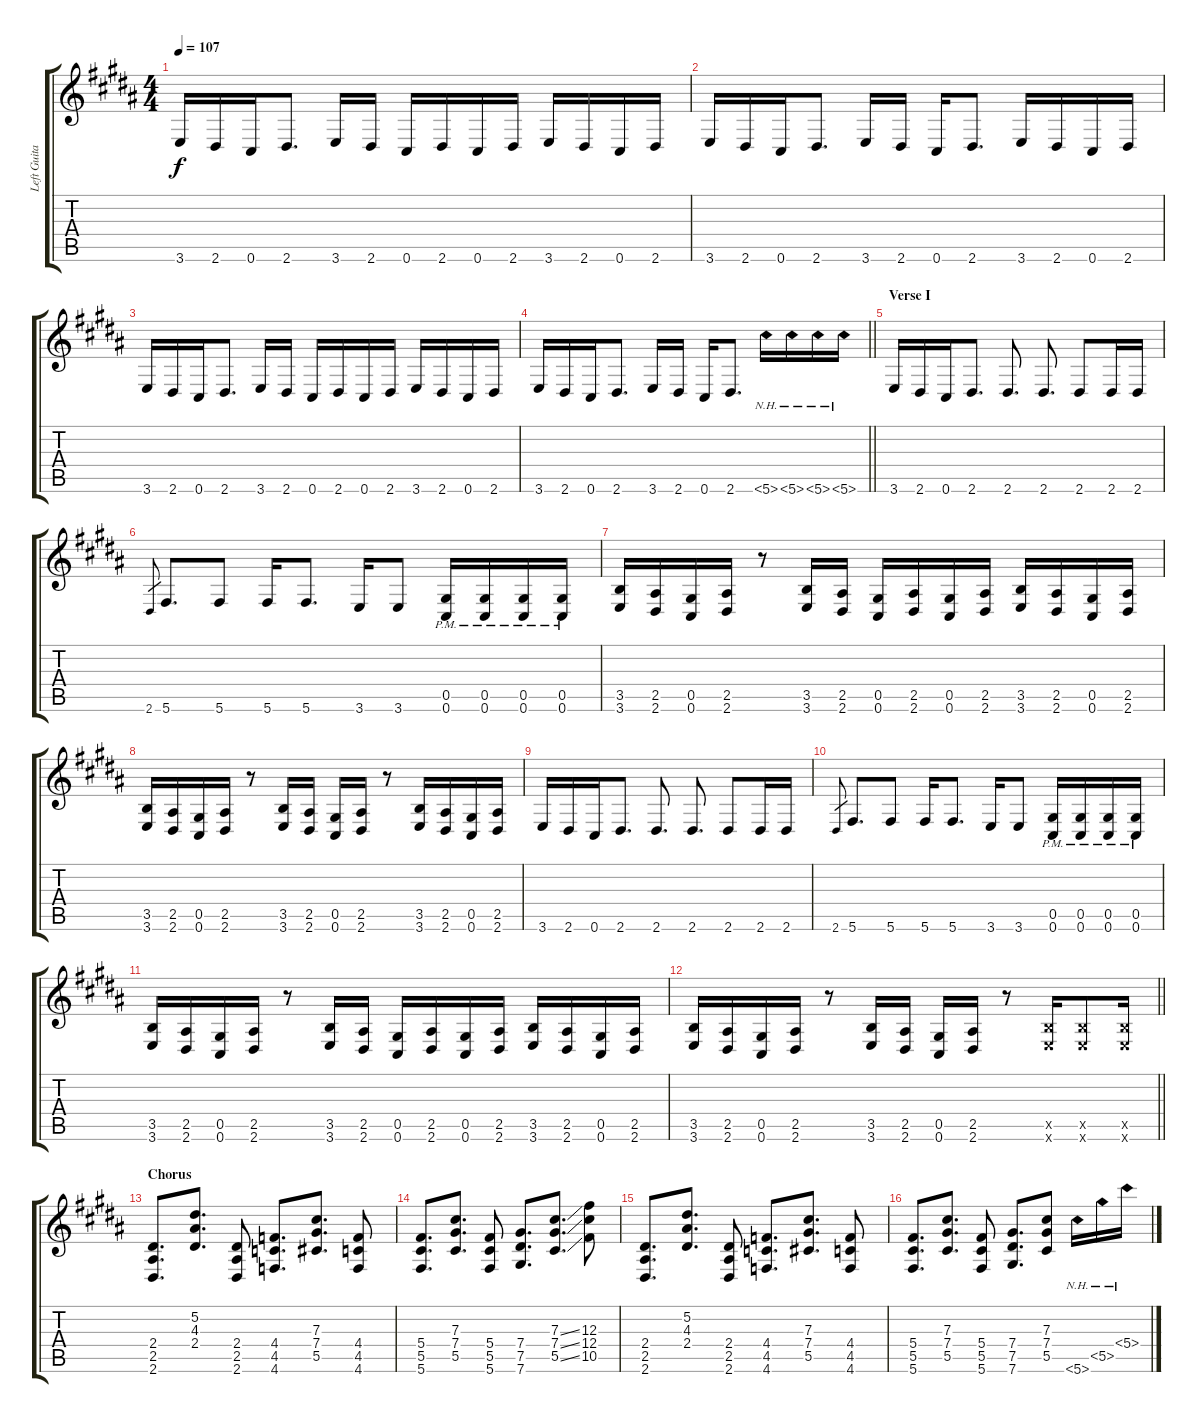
\track ("Left Guitar I" "Left Guita") {instrument overdrivenguitar}
\staff {score tabs}
\tuning (Eb4 Bb3 Gb3 Db3 Ab2 Db2) {hide}
\ts (4 4)
\tempo 107
\clef g2
\ks b
3.6.16{dy f} 2.6.16 0.6.16 2.6.8{d} 3.6.16 2.6.16 0.6.16 2.6.16 0.6.16 2.6.16 3.6.16 2.6.16 0.6.16 2.6.16 |
3.6.16 2.6.16 0.6.16 2.6.8{d} 3.6.16 2.6.16 0.6.16 2.6.8{d} 3.6.16 2.6.16 0.6.16 2.6.16 |
3.6.16 2.6.16 0.6.16 2.6.8{d} 3.6.16 2.6.16 0.6.16 2.6.16 0.6.16 2.6.16 3.6.16 2.6.16 0.6.16 2.6.16 |
\barLineRight lightlight
3.6.16 2.6.16 0.6.16 2.6.8{d} 3.6.16 2.6.16 0.6.16 2.6.8{d} 5.6{nh}.16 5.6{nh}.16 5.6{nh}.16 5.6{nh}.16 |
\section ("" "Verse I")
3.6.16 2.6.16 0.6.16 2.6.8{d} 2.6.8{d} 2.6.8{d} 2.6.8 2.6.16 2.6.16 |
2.6.8{gr} 5.6.8{d} 5.6.8 5.6.16 5.6.8{d} 3.6.16 3.6.8 (0.5{pm} 0.6{pm}).16 (0.5{pm} 0.6{pm}).16 (0.5{pm} 0.6{pm}).16 (0.5{pm} 0.6{pm}).16 |
(3.5 3.6).16 (2.5 2.6).16 (0.5 0.6).16 (2.5 2.6).16 r.8 (3.5 3.6).16 (2.5 2.6).16 (0.5 0.6).16 (2.5 2.6).16 (0.5 0.6).16 (2.5 2.6).16 (3.5 3.6).16 (2.5 2.6).16 (0.5 0.6).16 (2.5 2.6).16 |
(3.5 3.6).16 (2.5 2.6).16 (0.5 0.6).16 (2.5 2.6).16 r.8 (3.5 3.6).16 (2.5 2.6).16 (0.5 0.6).16 (2.5 2.6).16 r.8 (3.5 3.6).16 (2.5 2.6).16 (0.5 0.6).16 (2.5 2.6).16 |
3.6.16 2.6.16 0.6.16 2.6.8{d} 2.6.8{d} 2.6.8{d} 2.6.8 2.6.16 2.6.16 |
2.6.8{gr} 5.6.8{d} 5.6.8 5.6.16 5.6.8{d} 3.6.16 3.6.8 (0.5{pm} 0.6{pm}).16 (0.5{pm} 0.6{pm}).16 (0.5{pm} 0.6{pm}).16 (0.5{pm} 0.6{pm}).16 |
(3.5 3.6).16 (2.5 2.6).16 (0.5 0.6).16 (2.5 2.6).16 r.8 (3.5 3.6).16 (2.5 2.6).16 (0.5 0.6).16 (2.5 2.6).16 (0.5 0.6).16 (2.5 2.6).16 (3.5 3.6).16 (2.5 2.6).16 (0.5 0.6).16 (2.5 2.6).16 |
\barLineRight lightlight
(3.5 3.6).16 (2.5 2.6).16 (0.5 0.6).16 (2.5 2.6).16 r.8 (3.5 3.6).16 (2.5 2.6).16 (0.5 0.6).16 (2.5 2.6).16 r.8 (3.5{x} 3.6{x}).16 (3.5{x} 3.6{x}).8 (3.5{x} 3.6{x}).16 |
\section ("" "Chorus")
(2.4 2.5 2.6).8{d} (5.2 4.3 2.4).8{d} (2.4 2.5 2.6).8 (4.4 4.5 4.6).8{d} (7.3 7.4 5.5).8{d} (4.4 4.5 4.6).8 |
(5.4 5.5 5.6).8{d} (7.3 7.4 5.5).8{d} (5.4 5.5 5.6).8 (7.4 7.5 7.6).8{d} (7.3{ss} 7.4{ss} 5.5{ss}).8{d} (12.3 12.4 10.5).8 |
(2.4 2.5 2.6).8{d} (5.2 4.3 2.4).8{d} (2.4 2.5 2.6).8 (4.4 4.5 4.6).8{d} (7.3 7.4 5.5).8{d} (4.4 4.5 4.6).8 |
(5.4 5.5 5.6).8{d} (7.3 7.4 5.5).8{d} (5.4 5.5 5.6).8 (7.4 7.5 7.6).8{d} (7.3 7.4 5.5).8 5.6{nh}.16 5.5{nh}.16 5.4{nh}.16
